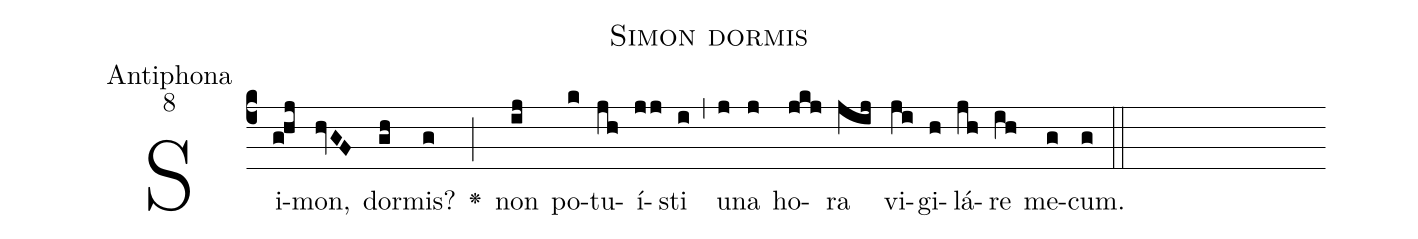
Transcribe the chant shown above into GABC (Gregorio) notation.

name:Simon dormis;
office-part:Antiphona;
mode:8;
%%
(c4) Si(g!hj)mon,(hvGF) dor(gh)mis?(g) <v>\greheightstar</v>(;) non(ij) po(k)tu(jh)í(jj)sti(i) (,) u(j)na(j) ho(jkj)ra(jij) vi(ji)gi(h)lá(jh)re(ih) me(g)cum.(g) (::)
